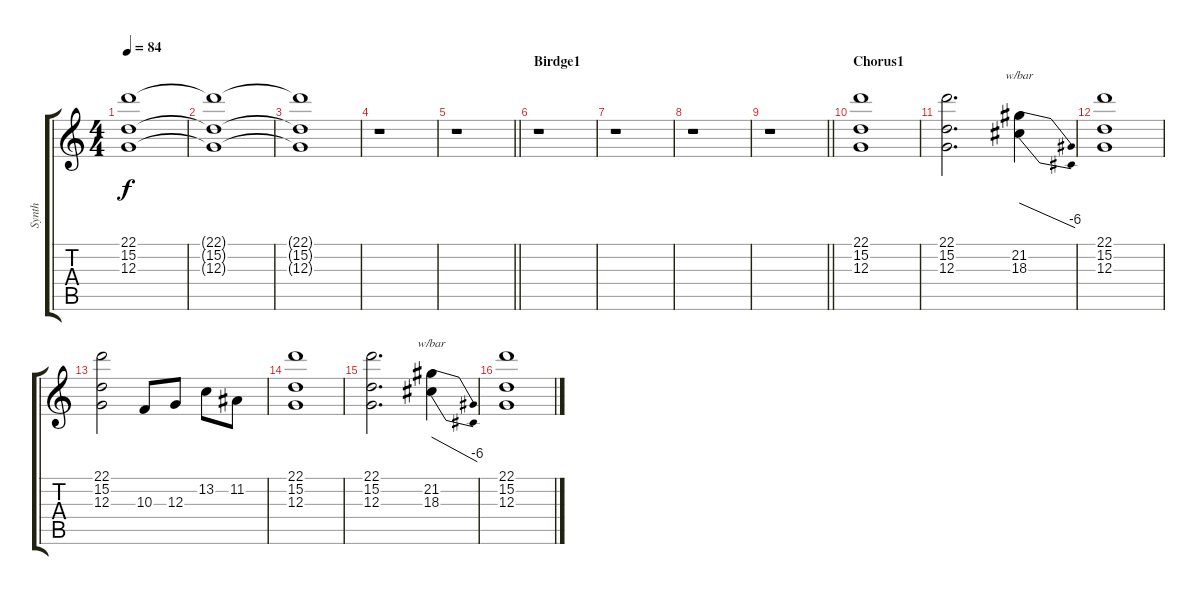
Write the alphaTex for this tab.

\track ("Synth" "Synth") {instrument synthstrings1 bank 1}
\staff {score tabs}
\tuning (E4 B3 G3 D3 A2 E2) {hide}
\ts (4 4)
\tempo 84
\clef g2
\ks c
(22.1{t} 15.2{t} 12.3{t}).1{dy f} |
(22.1{t} 15.2{t} 12.3{t}).1 |
(22.1{t} 15.2{t} 12.3{t}).1 |
r.1 |
\barLineRight lightlight
r.1 |
\section ("" "Birdge1")
r.1 |
r.1 |
r.1 |
\barLineRight lightlight
r.1 |
\section ("" "Chorus1")
(22.1 15.2 12.3).1 |
(22.1 15.2 12.3).2{d} (21.2 18.3).4{tbe (dive default 0 0 60 -24)} |
(22.1 15.2 12.3).1 |
(22.1 15.2 12.3).2 10.3.8 12.3.8 13.2.8 11.2.8 |
(22.1 15.2 12.3).1 |
(22.1 15.2 12.3).2{d} (21.2 18.3).4{tbe (dive default 0 0 60 -24)} |
(22.1 15.2 12.3).1
